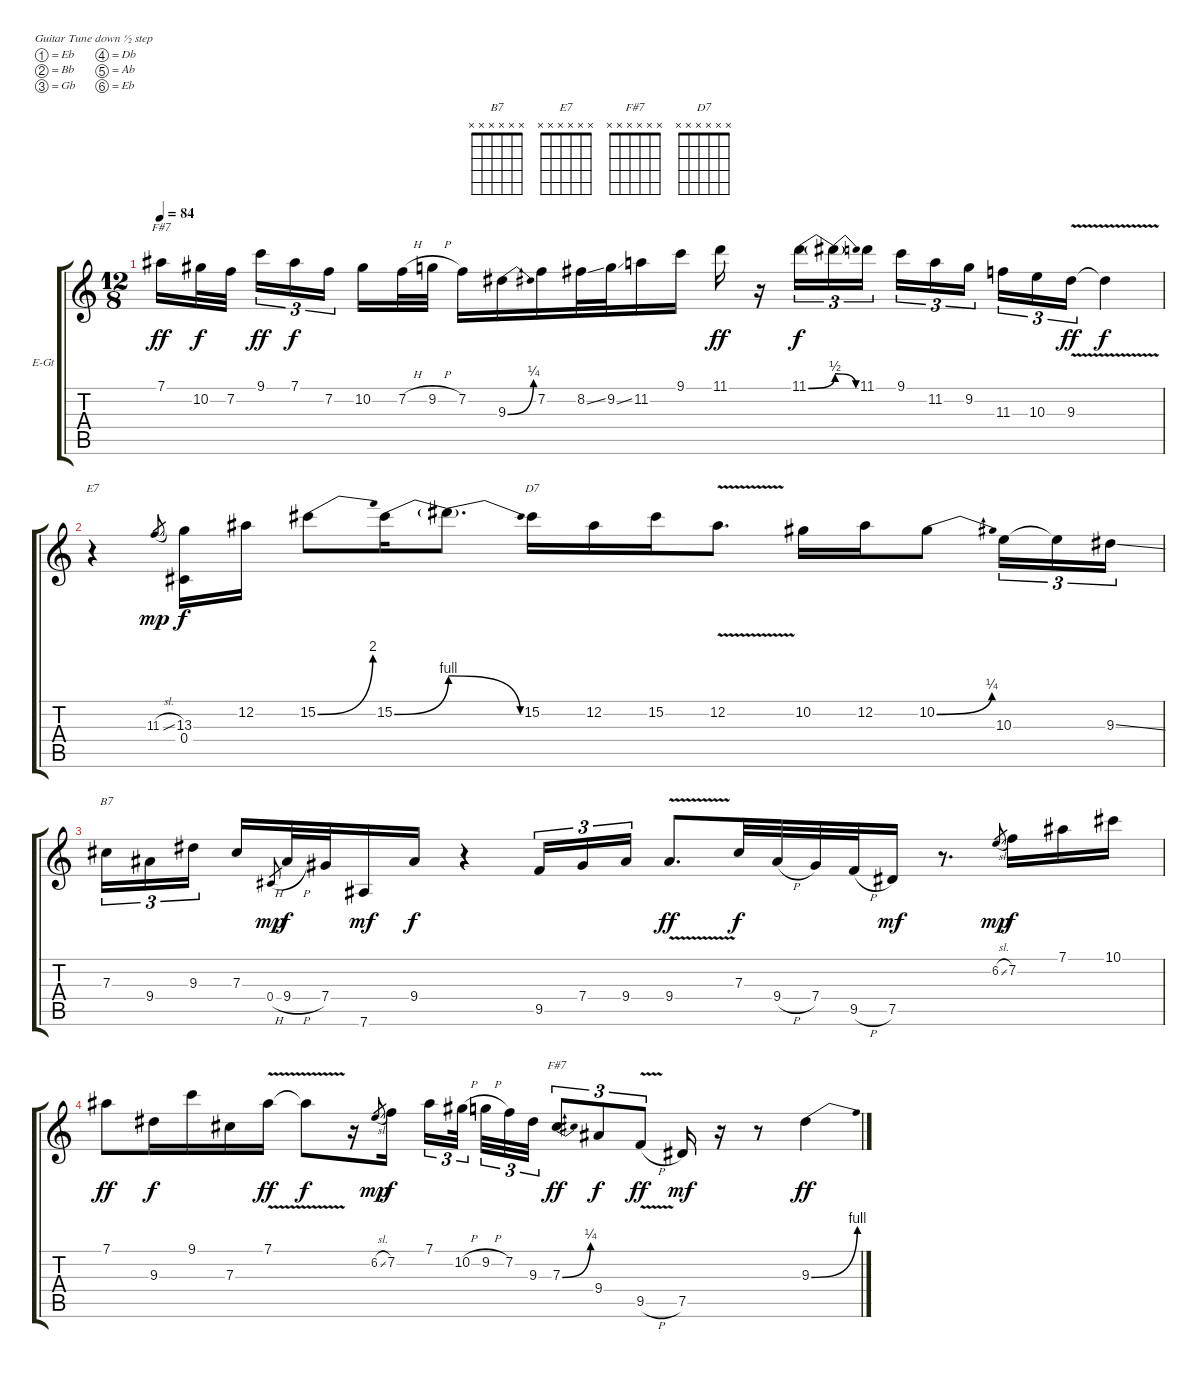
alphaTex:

\bracketExtendMode groupsimilarinstruments
\firstSystemTrackNameOrientation horizontal
\otherSystemsTrackNameOrientation horizontal
\track ("Guitar" "E-Gt") {instrument overdrivenguitar}
\staff {score tabs}
\tuning (Eb4 Bb3 Gb3 Db3 Ab2 Eb2)
\chord ("B7" x x x x x x)
\chord ("E7" x x x x x x)
\chord ("F#7" x x x x x x)
\chord ("D7" x x x x x x)
\ts (12 8)
\tempo 84
\clef g2
\ks c
7.1.16{ch "F#7" dy ff} 10.2.32{dy f} 7.2.32 9.1.16{tu (3 2) dy ff} 7.1.16{tu (3 2) dy f} 7.2.16{tu (3 2)} 10.2.16 7.2{h}.32 9.2{h}.32 7.2.16 9.3{be (bend 0 0 60 1)}.16 7.2.16 8.2{ss}.32 9.2{ss}.32 11.2.16 9.1.16 11.1.16{dy ff} r.16 11.1{be (bend 0 0 60 2)}.16{tu (3 2) dy f} 11.1{be (release 0 2 60 0) t}.16{tu (3 2)} 11.1.16{tu (3 2)} 9.1.16{tu (3 2)} 11.2.16{tu (3 2)} 9.2.16{tu (3 2)} 11.3.16{tu (3 2)} 10.3.16{tu (3 2)} 9.3{v}.16{tu (3 2) dy ff} 9.3{v t}.4{dy f} |
r.4{ch "E7"} 11.3{sl}.8{gr dy mp} (13.3 0.4).16{dy f} 12.2.16 15.2{be (bend 0 0 60 8)}.8 15.2{be (bend 0 0 60 4)}.16 15.2{be (release 0 4 60 0) t}.8{d} 15.2.16{ch "D7"} 12.2.16 15.2.16 12.2{v}.8{d} 10.2.16 12.2.16 10.2{be (bend 0 0 60 1)}.8 10.3.16{tu (3 2)} 10.3{t}.16{tu (3 2)} 9.3{ss}.16{tu (3 2)} |
7.3.16{tu (3 2) ch "B7"} 9.4.16{tu (3 2)} 9.3.16{tu (3 2)} 7.3.16 0.4{h}.8{gr dy mp} 9.4{h}.32{dy f} 7.4.32 7.6.16{dy mf} 9.4.16{dy f} r.4 9.5.16{tu (3 2)} 7.4.16{tu (3 2)} 9.4.16{tu (3 2)} 9.4{v}.8{d dy ff} 7.3.32{dy f} 9.4{h}.32 7.4.32 9.5{h}.32 7.5.16{dy mf} r.8{d} 6.2{sl}.8{gr dy mp} 7.2.16{dy f} 7.1.16 10.1.16 |
7.1.8{dy ff} 9.3.16{dy f} 9.1.16 7.3.16 7.1{v}.16{dy ff} 7.1{v t}.8{dy f} r.16 6.2{sl}.8{gr dy mp} 7.2.16{dy f} 7.1.16{tu (3 2)} 10.2{h}.32{tu (3 2)} 9.2{h}.32{tu (3 2)} 7.2.32{tu (3 2)} 9.3.32{tu (3 2)} 7.3{be (bend 0 0 60 1)}.8{tu (3 2) ch "F#7" dy ff} 9.4.8{tu (3 2) dy f} 9.5{v h}.8{tu (3 2) dy ff} 7.5.16{dy mf} r.16 r.8 9.3{be (bend 0 0 60 4)}.4{dy ff}
